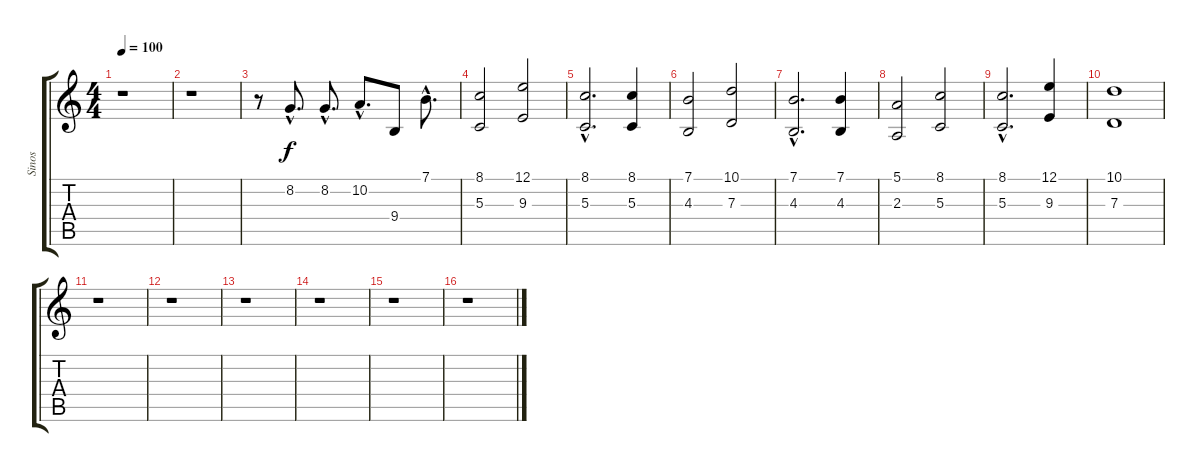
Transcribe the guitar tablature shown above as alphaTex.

\track ("Sinos" "Sinos") {instrument tubularbells}
\staff {score tabs}
\tuning (E4 B3 G3 D3 A2 E2) {hide}
\ts (4 4)
\tempo 100
\clef g2
\ks c
r.1{dy f} |
r.1 |
r.8 8.2{hac}.8{d} 8.2{hac}.8{d} 10.2{hac}.8{d} 9.4.8 7.1{hac}.8{d} |
(8.1 5.3).2 (12.1 9.3).2 |
(8.1{hac} 5.3{hac}).2{d} (8.1 5.3).4 |
(7.1 4.3).2 (10.1 7.3).2 |
(7.1{hac} 4.3{hac}).2{d} (7.1 4.3).4 |
(5.1 2.3).2 (8.1 5.3).2 |
(8.1{hac} 5.3{hac}).2{d} (12.1 9.3).4 |
(10.1 7.3).1 |
r.1 |
r.1 |
r.1 |
r.1 |
r.1 |
r.1
